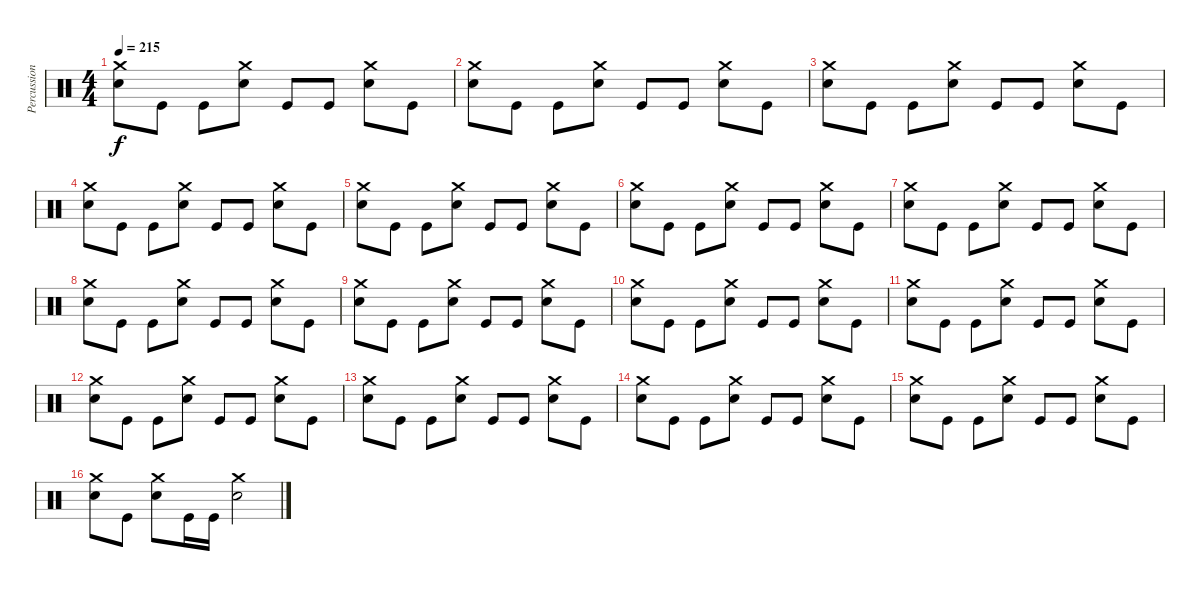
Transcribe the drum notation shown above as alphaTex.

\track ("Percussion" "Percussion") {instrument percussion}
\staff {score}
\articulation defaults
\ts (4 4)
\tempo 215
\clef neutral
\ks c
("Crash medium (hit)" "Electric Snare (hit)").8{dy f} "Kick (hit)".8 "Kick (hit)".8 ("Crash medium (hit)" "Electric Snare (hit)").8 "Kick (hit)".8 "Kick (hit)".8 ("Crash medium (hit)" "Electric Snare (hit)").8 "Kick (hit)".8 |
("Crash medium (hit)" "Electric Snare (hit)").8 "Kick (hit)".8 "Kick (hit)".8 ("Crash medium (hit)" "Electric Snare (hit)").8 "Kick (hit)".8 "Kick (hit)".8 ("Crash medium (hit)" "Electric Snare (hit)").8 "Kick (hit)".8 |
("Crash medium (hit)" "Electric Snare (hit)").8 "Kick (hit)".8 "Kick (hit)".8 ("Crash medium (hit)" "Electric Snare (hit)").8 "Kick (hit)".8 "Kick (hit)".8 ("Crash medium (hit)" "Electric Snare (hit)").8 "Kick (hit)".8 |
("Crash medium (hit)" "Electric Snare (hit)").8 "Kick (hit)".8 "Kick (hit)".8 ("Crash medium (hit)" "Electric Snare (hit)").8 "Kick (hit)".8 "Kick (hit)".8 ("Crash medium (hit)" "Electric Snare (hit)").8 "Kick (hit)".8 |
("Crash medium (hit)" "Electric Snare (hit)").8 "Kick (hit)".8 "Kick (hit)".8 ("Crash medium (hit)" "Electric Snare (hit)").8 "Kick (hit)".8 "Kick (hit)".8 ("Crash medium (hit)" "Electric Snare (hit)").8 "Kick (hit)".8 |
("Crash medium (hit)" "Electric Snare (hit)").8 "Kick (hit)".8 "Kick (hit)".8 ("Crash medium (hit)" "Electric Snare (hit)").8 "Kick (hit)".8 "Kick (hit)".8 ("Crash medium (hit)" "Electric Snare (hit)").8 "Kick (hit)".8 |
("Crash medium (hit)" "Electric Snare (hit)").8 "Kick (hit)".8 "Kick (hit)".8 ("Crash medium (hit)" "Electric Snare (hit)").8 "Kick (hit)".8 "Kick (hit)".8 ("Crash medium (hit)" "Electric Snare (hit)").8 "Kick (hit)".8 |
("Crash medium (hit)" "Electric Snare (hit)").8 "Kick (hit)".8 "Kick (hit)".8 ("Crash medium (hit)" "Electric Snare (hit)").8 "Kick (hit)".8 "Kick (hit)".8 ("Crash medium (hit)" "Electric Snare (hit)").8 "Kick (hit)".8 |
("Crash medium (hit)" "Electric Snare (hit)").8 "Kick (hit)".8 "Kick (hit)".8 ("Crash medium (hit)" "Electric Snare (hit)").8 "Kick (hit)".8 "Kick (hit)".8 ("Crash medium (hit)" "Electric Snare (hit)").8 "Kick (hit)".8 |
("Crash medium (hit)" "Electric Snare (hit)").8 "Kick (hit)".8 "Kick (hit)".8 ("Crash medium (hit)" "Electric Snare (hit)").8 "Kick (hit)".8 "Kick (hit)".8 ("Crash medium (hit)" "Electric Snare (hit)").8 "Kick (hit)".8 |
("Crash medium (hit)" "Electric Snare (hit)").8 "Kick (hit)".8 "Kick (hit)".8 ("Crash medium (hit)" "Electric Snare (hit)").8 "Kick (hit)".8 "Kick (hit)".8 ("Crash medium (hit)" "Electric Snare (hit)").8 "Kick (hit)".8 |
("Crash medium (hit)" "Electric Snare (hit)").8 "Kick (hit)".8 "Kick (hit)".8 ("Crash medium (hit)" "Electric Snare (hit)").8 "Kick (hit)".8 "Kick (hit)".8 ("Crash medium (hit)" "Electric Snare (hit)").8 "Kick (hit)".8 |
("Crash medium (hit)" "Electric Snare (hit)").8 "Kick (hit)".8 "Kick (hit)".8 ("Crash medium (hit)" "Electric Snare (hit)").8 "Kick (hit)".8 "Kick (hit)".8 ("Crash medium (hit)" "Electric Snare (hit)").8 "Kick (hit)".8 |
("Crash medium (hit)" "Electric Snare (hit)").8 "Kick (hit)".8 "Kick (hit)".8 ("Crash medium (hit)" "Electric Snare (hit)").8 "Kick (hit)".8 "Kick (hit)".8 ("Crash medium (hit)" "Electric Snare (hit)").8 "Kick (hit)".8 |
("Crash medium (hit)" "Electric Snare (hit)").8 "Kick (hit)".8 "Kick (hit)".8 ("Crash medium (hit)" "Electric Snare (hit)").8 "Kick (hit)".8 "Kick (hit)".8 ("Crash medium (hit)" "Electric Snare (hit)").8 "Kick (hit)".8 |
("Crash medium (hit)" "Electric Snare (hit)").8 "Kick (hit)".8 ("Crash medium (hit)" "Electric Snare (hit)").8 "Kick (hit)".16 "Kick (hit)".16 ("Crash medium (hit)" "Electric Snare (hit)").2
